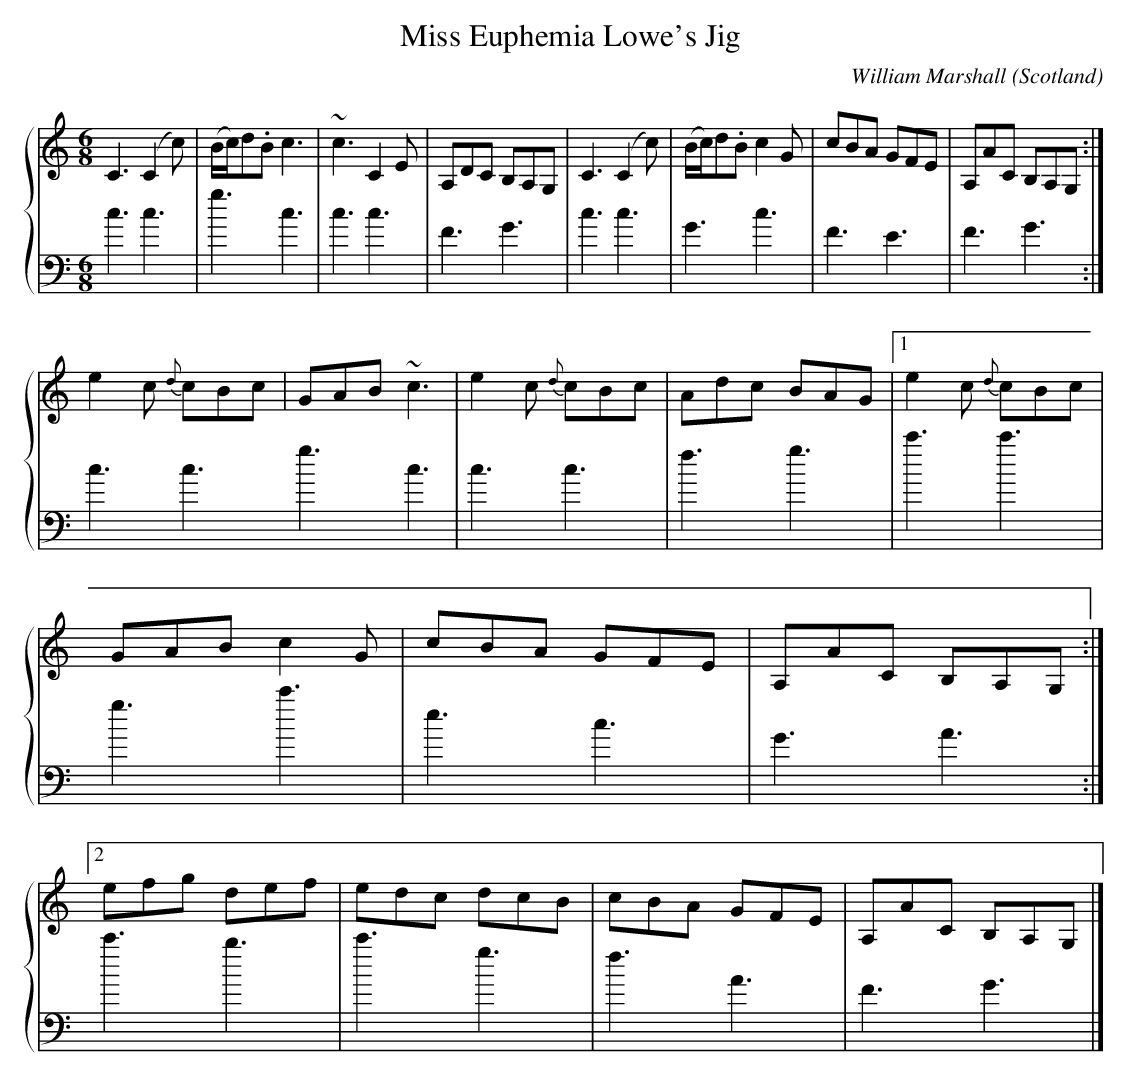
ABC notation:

X:1
T:Miss Euphemia Lowe's Jig
C:William Marshall
L:1/8
M:6/8
O:Scotland
K:C
%%staves {1 2}
V:1
C3 (C2 c) | (B/c/)d.B c3 | ~c3 C2 E | A,DC B,A,G, | \
C3 (C2 c) | (B/c/)d.B c2 G | cBA GFE | A,AC B,A,G, :|
e2 c {d}cBc | GAB ~c3 | e2 c {d}cBc | Adc BAG \
|1 e2 c {d}cBc | GAB c2 G | cBA GFE | A,AC B,A,G, :|2 \
efg def | edc dcB | cBA GFE | A,AC B,A,G, |]
V:2 clef=bass
c3c3 | g3c3 |c3 c3 | F3G3 | c3c3 | G3c3 | F3E3 | F3G3 :| \
c3c3 g3c3 | c3c3 | f3g3 | c'3c'3 | g3c'3 | e3c3 | G3A3 :| \
c'3 b3 | c'3g3 | f3A3 | F3G3 |]
